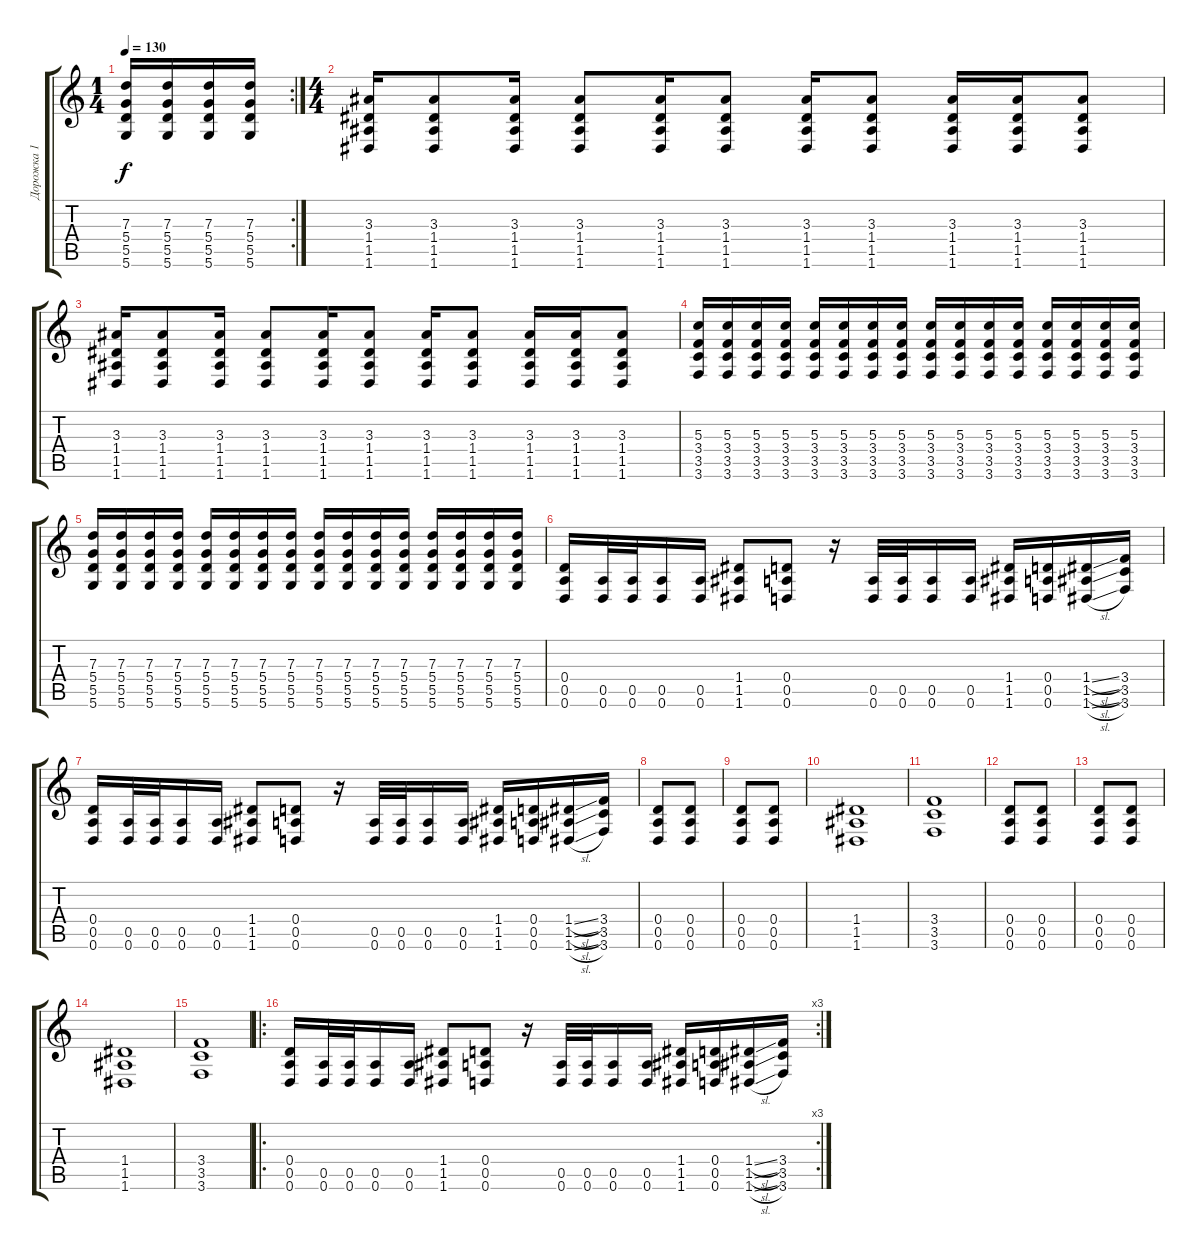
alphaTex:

\track ("Дорожка 1" "Дорожка 1") {instrument distortionguitar}
\staff {score tabs}
\tuning (E4 B3 G3 D3 A2 D2) {hide}
\rc 2
\ts (1 4)
\tempo 130
\clef g2
\ks c
(7.3 5.4 5.5 5.6).16{dy f} (7.3 5.4 5.5 5.6).16 (7.3 5.4 5.5 5.6).16 (7.3 5.4 5.5 5.6).16 |
\ts (4 4)
(3.3 1.4 1.5 1.6).16 (3.3 1.4 1.5 1.6).8 (3.3 1.4 1.5 1.6).16 (3.3 1.4 1.5 1.6).8 (3.3 1.4 1.5 1.6).16 (3.3 1.4 1.5 1.6).8 (3.3 1.4 1.5 1.6).16 (3.3 1.4 1.5 1.6).8 (3.3 1.4 1.5 1.6).16 (3.3 1.4 1.5 1.6).16 (3.3 1.4 1.5 1.6).8 |
(3.3 1.4 1.5 1.6).16 (3.3 1.4 1.5 1.6).8 (3.3 1.4 1.5 1.6).16 (3.3 1.4 1.5 1.6).8 (3.3 1.4 1.5 1.6).16 (3.3 1.4 1.5 1.6).8 (3.3 1.4 1.5 1.6).16 (3.3 1.4 1.5 1.6).8 (3.3 1.4 1.5 1.6).16 (3.3 1.4 1.5 1.6).16 (3.3 1.4 1.5 1.6).8 |
(5.3 3.4 3.5 3.6).16 (5.3 3.4 3.5 3.6).16 (5.3 3.4 3.5 3.6).16 (5.3 3.4 3.5 3.6).16 (5.3 3.4 3.5 3.6).16 (5.3 3.4 3.5 3.6).16 (5.3 3.4 3.5 3.6).16 (5.3 3.4 3.5 3.6).16 (5.3 3.4 3.5 3.6).16 (5.3 3.4 3.5 3.6).16 (5.3 3.4 3.5 3.6).16 (5.3 3.4 3.5 3.6).16 (5.3 3.4 3.5 3.6).16 (5.3 3.4 3.5 3.6).16 (5.3 3.4 3.5 3.6).16 (5.3 3.4 3.5 3.6).16 |
(7.3 5.4 5.5 5.6).16 (7.3 5.4 5.5 5.6).16 (7.3 5.4 5.5 5.6).16 (7.3 5.4 5.5 5.6).16 (7.3 5.4 5.5 5.6).16 (7.3 5.4 5.5 5.6).16 (7.3 5.4 5.5 5.6).16 (7.3 5.4 5.5 5.6).16 (7.3 5.4 5.5 5.6).16 (7.3 5.4 5.5 5.6).16 (7.3 5.4 5.5 5.6).16 (7.3 5.4 5.5 5.6).16 (7.3 5.4 5.5 5.6).16 (7.3 5.4 5.5 5.6).16 (7.3 5.4 5.5 5.6).16 (7.3 5.4 5.5 5.6).16 |
(0.4 0.5 0.6).16 (0.5 0.6).32 (0.5 0.6).32 (0.5 0.6).16 (0.5 0.6).16 (1.4 1.5 1.6).8 (0.4 0.5 0.6).8 r.16 (0.5 0.6).32 (0.5 0.6).32 (0.5 0.6).16 (0.5 0.6).16 (1.4 1.5 1.6).16 (0.4 0.5 0.6).16 (1.4{sl} 1.5{sl} 1.6{sl}).16 (3.4 3.5 3.6).16 |
(0.4 0.5 0.6).16 (0.5 0.6).32 (0.5 0.6).32 (0.5 0.6).16 (0.5 0.6).16 (1.4 1.5 1.6).8 (0.4 0.5 0.6).8 r.16 (0.5 0.6).32 (0.5 0.6).32 (0.5 0.6).16 (0.5 0.6).16 (1.4 1.5 1.6).16 (0.4 0.5 0.6).16 (1.4{sl} 1.5{sl} 1.6{sl}).16 (3.4 3.5 3.6).16 |
(0.4 0.5 0.6).8 (0.4 0.5 0.6).8 |
(0.4 0.5 0.6).8 (0.4 0.5 0.6).8 |
(1.4 1.5 1.6).1 |
(3.4 3.5 3.6).1 |
(0.4 0.5 0.6).8 (0.4 0.5 0.6).8 |
(0.4 0.5 0.6).8 (0.4 0.5 0.6).8 |
(1.4 1.5 1.6).1 |
(3.4 3.5 3.6).1 |
\ro
\rc 3
(0.4 0.5 0.6).16 (0.5 0.6).32 (0.5 0.6).32 (0.5 0.6).16 (0.5 0.6).16 (1.4 1.5 1.6).8 (0.4 0.5 0.6).8 r.16 (0.5 0.6).32 (0.5 0.6).32 (0.5 0.6).16 (0.5 0.6).16 (1.4 1.5 1.6).16 (0.4 0.5 0.6).16 (1.4{sl} 1.5{sl} 1.6{sl}).16 (3.4 3.5 3.6).16
